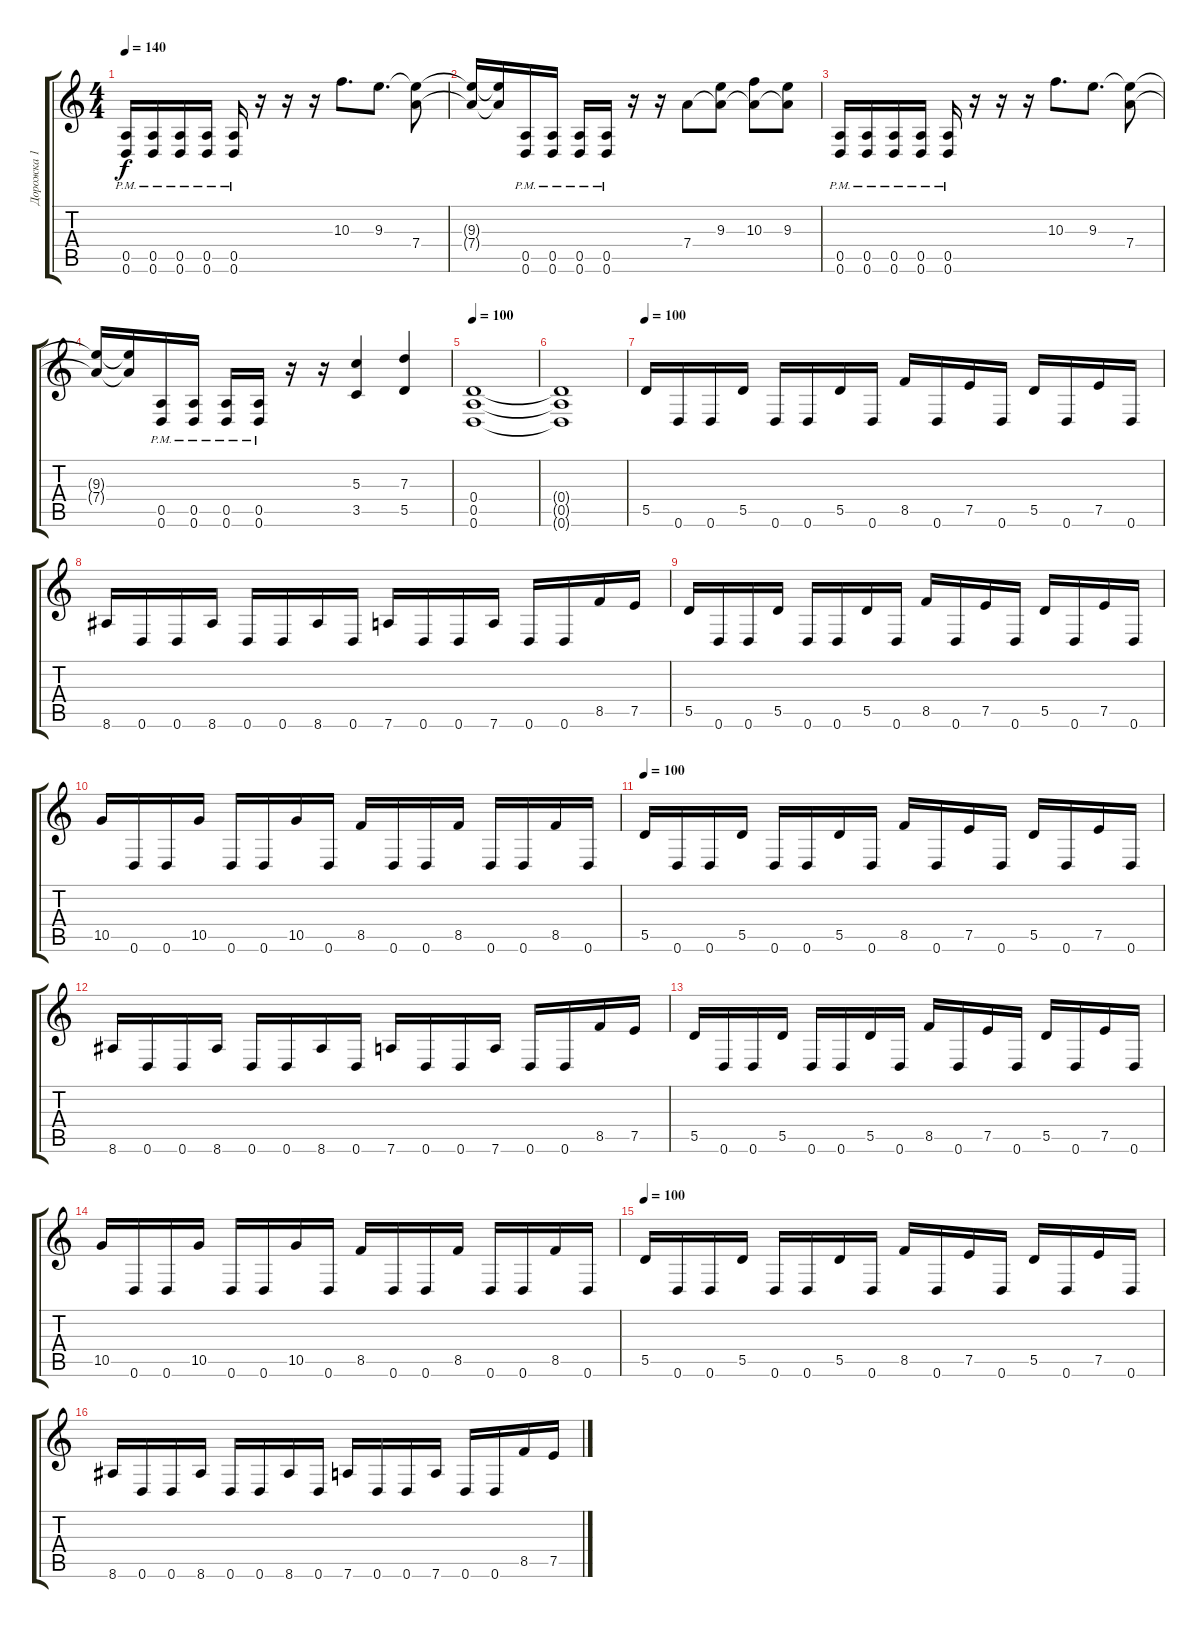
\track ("Дорожка 1" "Дорожка 1") {instrument distortionguitar}
\staff {score tabs}
\tuning (E4 B3 G3 D3 A2 D2) {hide}
\ts (4 4)
\tempo 140
\clef g2
\ks c
(0.5{pm} 0.6{pm}).16{dy f} (0.5{pm} 0.6{pm}).16 (0.5{pm} 0.6{pm}).16 (0.5{pm} 0.6{pm}).16 (0.5{pm} 0.6{pm}).16 r.16 r.16 r.16 10.3.8{d} 9.3.8{d} (9.3{t} 7.4).8 |
(9.3{t} 7.4{t}).16 (9.3{t} 7.4{t}).16 (0.5{pm} 0.6{pm}).16 (0.5{pm} 0.6{pm}).16 (0.5{pm} 0.6{pm}).16 (0.5{pm} 0.6{pm}).16 r.16 r.16 7.4.8 (9.3 7.4{t}).8 (10.3 7.4{t}).8 (9.3 7.4{t}).8 |
(0.5{pm} 0.6{pm}).16 (0.5{pm} 0.6{pm}).16 (0.5{pm} 0.6{pm}).16 (0.5{pm} 0.6{pm}).16 (0.5{pm} 0.6{pm}).16 r.16 r.16 r.16 10.3.8{d} 9.3.8{d} (9.3{t} 7.4).8 |
(9.3{t} 7.4{t}).16 (9.3{t} 7.4{t}).16 (0.5{pm} 0.6{pm}).16 (0.5{pm} 0.6{pm}).16 (0.5{pm} 0.6{pm}).16 (0.5{pm} 0.6{pm}).16 r.16 r.16 (5.3 3.5).4 (7.3 5.5).4 |
\tempo 100
(0.4 0.5 0.6).1 |
(0.4{t} 0.5{t} 0.6{t}).1 |
\tempo 100
5.5.16 0.6.16 0.6.16 5.5.16 0.6.16 0.6.16 5.5.16 0.6.16 8.5.16 0.6.16 7.5.16 0.6.16 5.5.16 0.6.16 7.5.16 0.6.16 |
8.6.16 0.6.16 0.6.16 8.6.16 0.6.16 0.6.16 8.6.16 0.6.16 7.6.16 0.6.16 0.6.16 7.6.16 0.6.16 0.6.16 8.5.16 7.5.16 |
5.5.16 0.6.16 0.6.16 5.5.16 0.6.16 0.6.16 5.5.16 0.6.16 8.5.16 0.6.16 7.5.16 0.6.16 5.5.16 0.6.16 7.5.16 0.6.16 |
10.5.16 0.6.16 0.6.16 10.5.16 0.6.16 0.6.16 10.5.16 0.6.16 8.5.16 0.6.16 0.6.16 8.5.16 0.6.16 0.6.16 8.5.16 0.6.16 |
\tempo 100
5.5.16 0.6.16 0.6.16 5.5.16 0.6.16 0.6.16 5.5.16 0.6.16 8.5.16 0.6.16 7.5.16 0.6.16 5.5.16 0.6.16 7.5.16 0.6.16 |
8.6.16 0.6.16 0.6.16 8.6.16 0.6.16 0.6.16 8.6.16 0.6.16 7.6.16 0.6.16 0.6.16 7.6.16 0.6.16 0.6.16 8.5.16 7.5.16 |
5.5.16 0.6.16 0.6.16 5.5.16 0.6.16 0.6.16 5.5.16 0.6.16 8.5.16 0.6.16 7.5.16 0.6.16 5.5.16 0.6.16 7.5.16 0.6.16 |
10.5.16 0.6.16 0.6.16 10.5.16 0.6.16 0.6.16 10.5.16 0.6.16 8.5.16 0.6.16 0.6.16 8.5.16 0.6.16 0.6.16 8.5.16 0.6.16 |
\tempo 100
5.5.16 0.6.16 0.6.16 5.5.16 0.6.16 0.6.16 5.5.16 0.6.16 8.5.16 0.6.16 7.5.16 0.6.16 5.5.16 0.6.16 7.5.16 0.6.16 |
8.6.16 0.6.16 0.6.16 8.6.16 0.6.16 0.6.16 8.6.16 0.6.16 7.6.16 0.6.16 0.6.16 7.6.16 0.6.16 0.6.16 8.5.16 7.5.16
